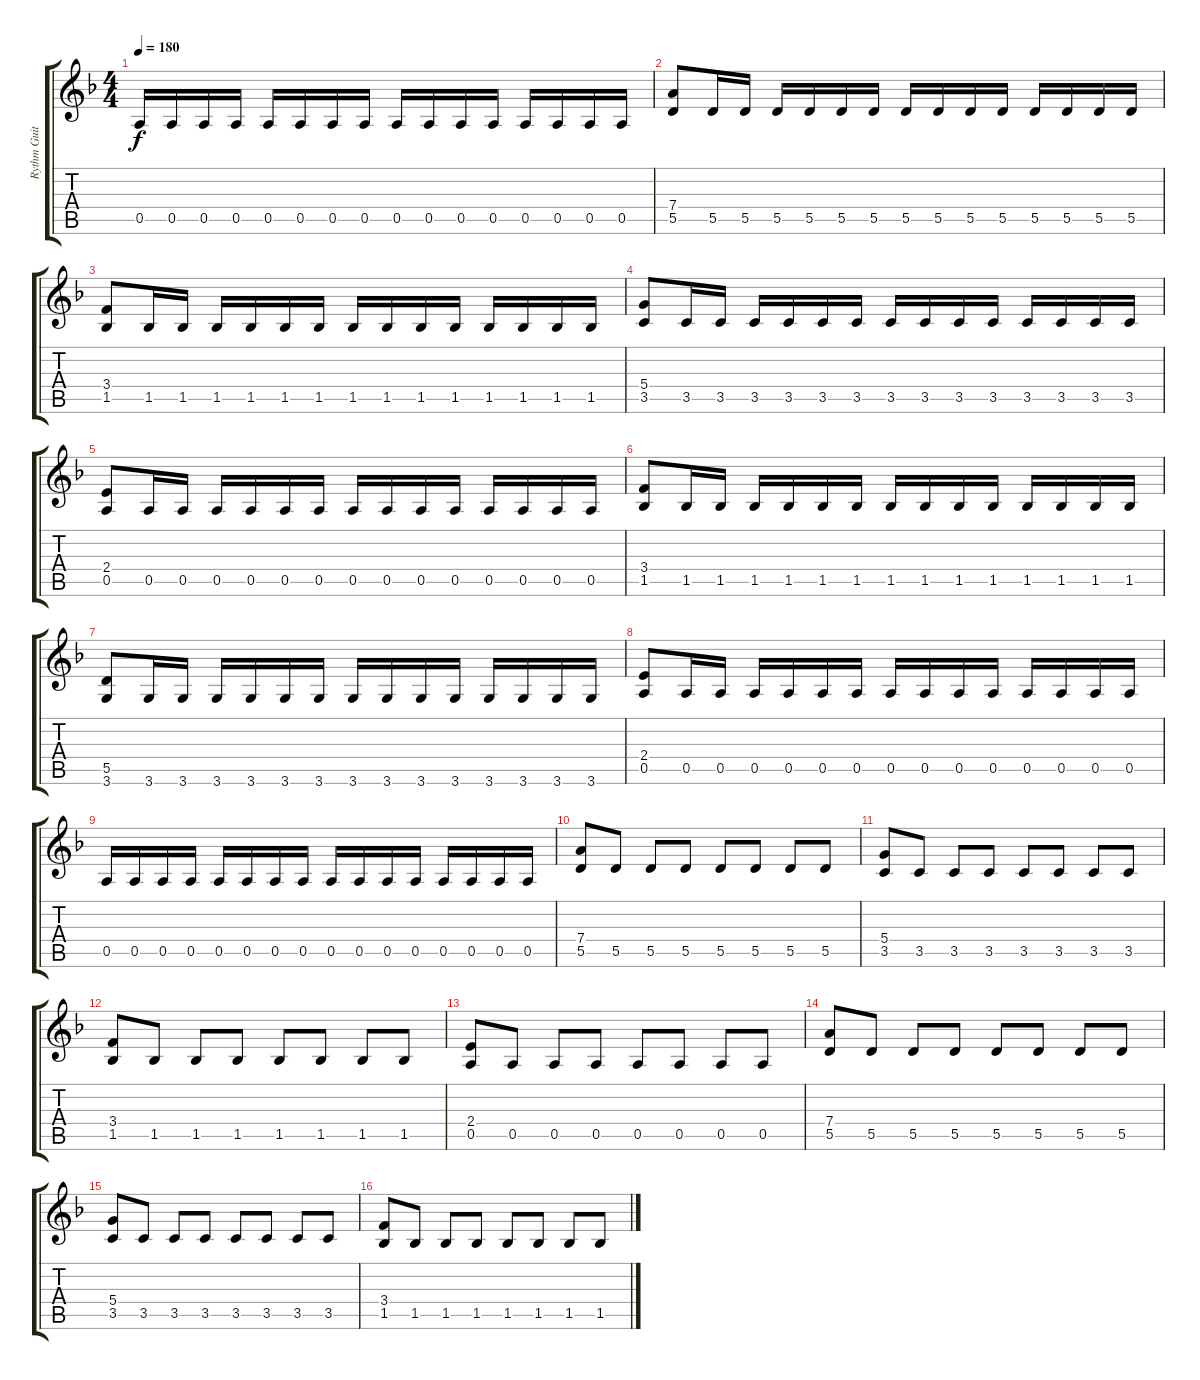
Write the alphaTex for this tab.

\track ("Rythm Guitar" "Rythm Guit") {instrument distortionguitar}
\staff {score tabs}
\tuning (E4 B3 G3 D3 A2 E2) {hide}
\ts (4 4)
\tempo 180
\clef g2
\ks dminor
0.5.16{dy f} 0.5.16 0.5.16 0.5.16 0.5.16 0.5.16 0.5.16 0.5.16 0.5.16 0.5.16 0.5.16 0.5.16 0.5.16 0.5.16 0.5.16 0.5.16 |
(7.4 5.5).8 5.5.16 5.5.16 5.5.16 5.5.16 5.5.16 5.5.16 5.5.16 5.5.16 5.5.16 5.5.16 5.5.16 5.5.16 5.5.16 5.5.16 |
(3.4 1.5).8 1.5.16 1.5.16 1.5.16 1.5.16 1.5.16 1.5.16 1.5.16 1.5.16 1.5.16 1.5.16 1.5.16 1.5.16 1.5.16 1.5.16 |
(5.4 3.5).8 3.5.16 3.5.16 3.5.16 3.5.16 3.5.16 3.5.16 3.5.16 3.5.16 3.5.16 3.5.16 3.5.16 3.5.16 3.5.16 3.5.16 |
(2.4 0.5).8 0.5.16 0.5.16 0.5.16 0.5.16 0.5.16 0.5.16 0.5.16 0.5.16 0.5.16 0.5.16 0.5.16 0.5.16 0.5.16 0.5.16 |
(3.4 1.5).8 1.5.16 1.5.16 1.5.16 1.5.16 1.5.16 1.5.16 1.5.16 1.5.16 1.5.16 1.5.16 1.5.16 1.5.16 1.5.16 1.5.16 |
(5.5 3.6).8 3.6.16 3.6.16 3.6.16 3.6.16 3.6.16 3.6.16 3.6.16 3.6.16 3.6.16 3.6.16 3.6.16 3.6.16 3.6.16 3.6.16 |
(2.4 0.5).8 0.5.16 0.5.16 0.5.16 0.5.16 0.5.16 0.5.16 0.5.16 0.5.16 0.5.16 0.5.16 0.5.16 0.5.16 0.5.16 0.5.16 |
0.5.16 0.5.16 0.5.16 0.5.16 0.5.16 0.5.16 0.5.16 0.5.16 0.5.16 0.5.16 0.5.16 0.5.16 0.5.16 0.5.16 0.5.16 0.5.16 |
(7.4 5.5).8 5.5.8 5.5.8 5.5.8 5.5.8 5.5.8 5.5.8 5.5.8 |
(5.4 3.5).8 3.5.8 3.5.8 3.5.8 3.5.8 3.5.8 3.5.8 3.5.8 |
(3.4 1.5).8 1.5.8 1.5.8 1.5.8 1.5.8 1.5.8 1.5.8 1.5.8 |
(2.4 0.5).8 0.5.8 0.5.8 0.5.8 0.5.8 0.5.8 0.5.8 0.5.8 |
(7.4 5.5).8 5.5.8 5.5.8 5.5.8 5.5.8 5.5.8 5.5.8 5.5.8 |
(5.4 3.5).8 3.5.8 3.5.8 3.5.8 3.5.8 3.5.8 3.5.8 3.5.8 |
(3.4 1.5).8 1.5.8 1.5.8 1.5.8 1.5.8 1.5.8 1.5.8 1.5.8
